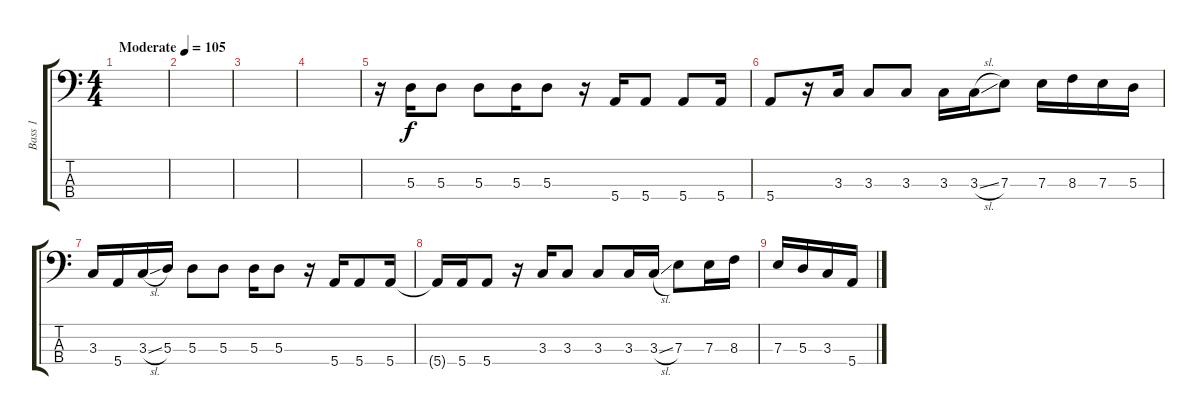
\track ("Bass 1" "Bass 1") {instrument slapbass2}
\staff {score tabs}
\tuning (G2 D2 A1 E1) {hide}
\ts (4 4)
\tempo (105 "Moderate")
\clef f4
\ks c
|
|
|
|
r.16 5.3.16 5.3.8 5.3.8 5.3.16 5.3.8 r.16 5.4.16 5.4.8 5.4.8 5.4.16 |
5.4.8 r.16 3.3.16 3.3.8 3.3.8 3.3.16 3.3{sl}.16 7.3.8 7.3.16 8.3.16 7.3.16 5.3.16 |
3.3.16 5.4.16 3.3{sl}.16 5.3.16 5.3.8 5.3.8 5.3.16 5.3.8 r.16 5.4.16 5.4.8 5.4.16 |
5.4{t}.16 5.4.16 5.4.8 r.16 3.3.16 3.3.8 3.3.8 3.3.16 3.3{sl}.16 7.3.8 7.3.16 8.3.16 |
7.3.16 5.3.16 3.3.16 5.4.16
